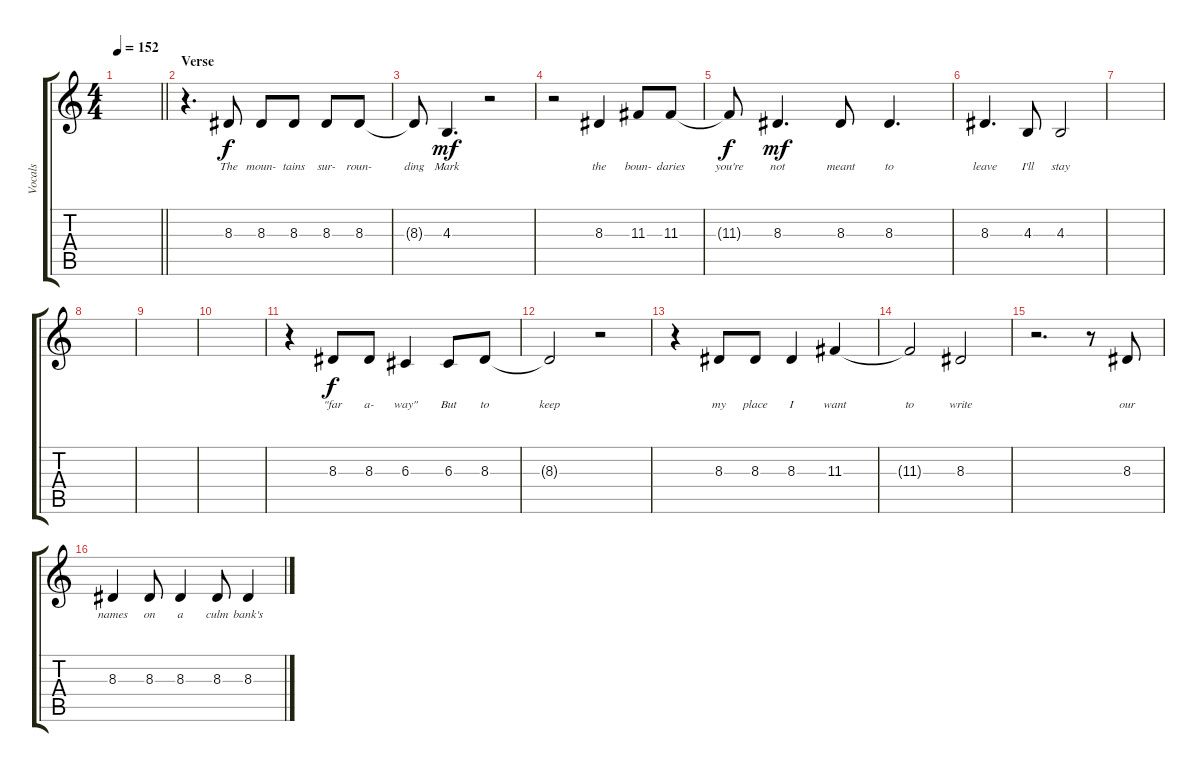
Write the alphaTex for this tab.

\track ("Vocals" "Vocals") {instrument bassoon}
\staff {score tabs}
\tuning (E4 B3 G3 D3 A2 E2) {hide}
\ts (4 4)
\tempo 152
\clef g2
\barLineRight lightlight
\ks c
|
\section ("" "Verse")
r.4{d} 8.3.8{lyrics (0 "The") lyrics (1 "") lyrics (2 "") lyrics (3 "") lyrics (4 "")} 8.3.8{lyrics (0 "moun-") lyrics (1 "") lyrics (2 "") lyrics (3 "") lyrics (4 "")} 8.3.8{lyrics (0 "tains") lyrics (1 "") lyrics (2 "") lyrics (3 "") lyrics (4 "")} 8.3.8{lyrics (0 "sur-") lyrics (1 "") lyrics (2 "") lyrics (3 "") lyrics (4 "")} 8.3.8{lyrics (0 "roun-") lyrics (1 "") lyrics (2 "") lyrics (3 "") lyrics (4 "")} |
8.3{t}.8{lyrics (0 "ding") lyrics (1 "") lyrics (2 "") lyrics (3 "") lyrics (4 "") dy f} 4.3.4{d lyrics (0 "Mark") lyrics (1 "") lyrics (2 "") lyrics (3 "") lyrics (4 "") dy mf} r.2 |
r.2 8.3.4{lyrics (0 "the") lyrics (1 "") lyrics (2 "") lyrics (3 "") lyrics (4 "")} 11.3.8{lyrics (0 "boun-") lyrics (1 "") lyrics (2 "") lyrics (3 "") lyrics (4 "")} 11.3.8{lyrics (0 "daries") lyrics (1 "") lyrics (2 "") lyrics (3 "") lyrics (4 "")} |
11.3{t}.8{lyrics (0 "you're") lyrics (1 "") lyrics (2 "") lyrics (3 "") lyrics (4 "") dy f} 8.3.4{d lyrics (0 "not") lyrics (1 "") lyrics (2 "") lyrics (3 "") lyrics (4 "") dy mf} 8.3.8{lyrics (0 "meant") lyrics (1 "") lyrics (2 "") lyrics (3 "") lyrics (4 "")} 8.3.4{d lyrics (0 "to") lyrics (1 "") lyrics (2 "") lyrics (3 "") lyrics (4 "")} |
8.3.4{d lyrics (0 "leave") lyrics (1 "") lyrics (2 "") lyrics (3 "") lyrics (4 "")} 4.3.8{lyrics (0 "I'll") lyrics (1 "") lyrics (2 "") lyrics (3 "") lyrics (4 "")} 4.3.2{lyrics (0 "stay") lyrics (1 "") lyrics (2 "") lyrics (3 "") lyrics (4 "")} |
|
|
|
|
r.4 8.3.8{lyrics (0 "\"far") lyrics (1 "") lyrics (2 "") lyrics (3 "") lyrics (4 "") dy f} 8.3.8{lyrics (0 "a-") lyrics (1 "") lyrics (2 "") lyrics (3 "") lyrics (4 "")} 6.3.4{lyrics (0 "way\"") lyrics (1 "") lyrics (2 "") lyrics (3 "") lyrics (4 "")} 6.3.8{lyrics (0 "But") lyrics (1 "") lyrics (2 "") lyrics (3 "") lyrics (4 "")} 8.3.8{lyrics (0 "to") lyrics (1 "") lyrics (2 "") lyrics (3 "") lyrics (4 "")} |
8.3{t}.2{lyrics (0 "keep") lyrics (1 "") lyrics (2 "") lyrics (3 "") lyrics (4 "")} r.2 |
r.4 8.3.8{lyrics (0 "my") lyrics (1 "") lyrics (2 "") lyrics (3 "") lyrics (4 "")} 8.3.8{lyrics (0 "place") lyrics (1 "") lyrics (2 "") lyrics (3 "") lyrics (4 "")} 8.3.4{lyrics (0 "I") lyrics (1 "") lyrics (2 "") lyrics (3 "") lyrics (4 "")} 11.3.4{lyrics (0 "want") lyrics (1 "") lyrics (2 "") lyrics (3 "") lyrics (4 "")} |
11.3{t}.2{lyrics (0 "to") lyrics (1 "") lyrics (2 "") lyrics (3 "") lyrics (4 "")} 8.3.2{lyrics (0 "write") lyrics (1 "") lyrics (2 "") lyrics (3 "") lyrics (4 "")} |
r.2{d} r.8 8.3.8{lyrics (0 "our") lyrics (1 "") lyrics (2 "") lyrics (3 "") lyrics (4 "")} |
8.3.4{lyrics (0 "names") lyrics (1 "") lyrics (2 "") lyrics (3 "") lyrics (4 "")} 8.3.8{lyrics (0 "on") lyrics (1 "") lyrics (2 "") lyrics (3 "") lyrics (4 "")} 8.3.4{lyrics (0 "a") lyrics (1 "") lyrics (2 "") lyrics (3 "") lyrics (4 "")} 8.3.8{lyrics (0 "culm") lyrics (1 "") lyrics (2 "") lyrics (3 "") lyrics (4 "")} 8.3.4{lyrics (0 "bank's") lyrics (1 "") lyrics (2 "") lyrics (3 "") lyrics (4 "")}
